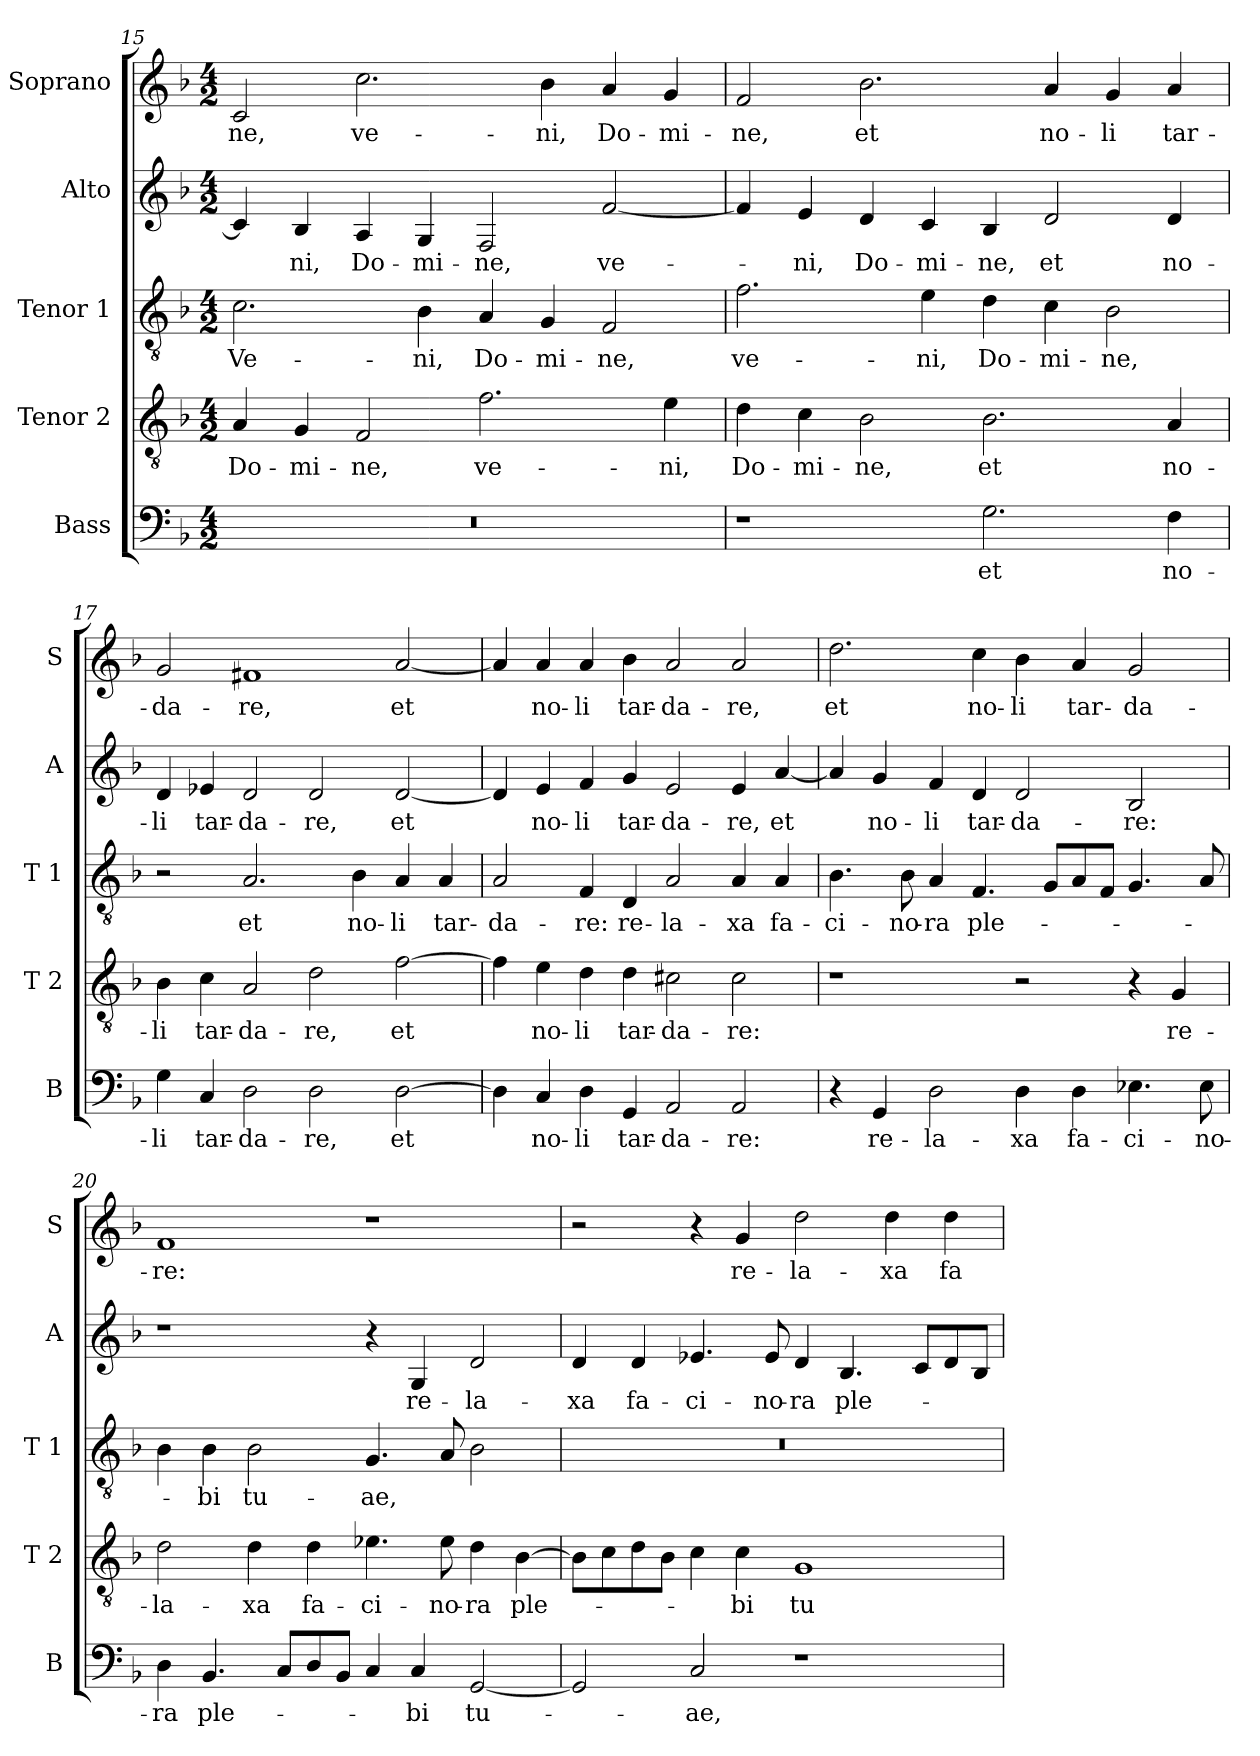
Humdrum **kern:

**kern	**text	**kern	**text	**kern	**text	**kern	**text	**kern	**text
*part5	*part5	*part4	*part4	*part3	*part3	*part2	*part2	*part1	*part1
*staff5	*staff5	*staff4	*staff4	*staff3	*staff3	*staff2	*staff2	*staff1	*staff1
*I"Bass	*	*I"Tenor 2	*	*I"Tenor 1	*	*I"Alto	*	*I"Soprano	*
*I'B	*	*I'T 2	*	*I'T 1	*	*I'A	*	*I'S	*
!!LO:PB:g=z
*clefF4	*	*clefGv2	*	*clefGv2	*	*clefG2	*	*clefG2	*
*k[b-]	*	*k[b-]	*	*k[b-]	*	*k[b-]	*	*k[b-]	*
*F:	*	*F:	*	*F:	*	*F:	*	*F:	*
*M4/2	*	*M4/2	*	*M4/2	*	*M4/2	*	*M4/2	*
=15	=15	=15	=15	=15	=15	=15	=15	=15	=15
!	!	!	!LO:LY:b	!	!LO:LY:b	!	!	!	!LO:LY:b
0r	.	4A/	Do-	2.c\	Ve-	4c/]	.	2c/	-ne,
!	!	!	!LO:LY:b	!	!	!	!LO:LY:b	!	!
.	.	4G/	-mi-	.	.	4B-/	-ni,	.	.
!	!	!	!LO:LY:b	!	!	!	!LO:LY:b	!	!LO:LY:b
.	.	2F/	-ne,	.	.	4A/	Do-	2.cc\	ve-
!	!	!	!	!	!LO:LY:b	!	!LO:LY:b	!	!
.	.	.	.	4B-\	-ni,	4G/	-mi-	.	.
!	!	!	!LO:LY:b	!	!LO:LY:b	!	!LO:LY:b	!	!
.	.	2.f\	ve-	4A/	Do-	2F/	-ne,	.	.
!	!	!	!	!	!LO:LY:b	!	!	!	!LO:LY:b
.	.	.	.	4G/	-mi-	.	.	4b-\	-ni,
!	!	!	!	!	!LO:LY:b	!	!LO:LY:b	!	!LO:LY:b
.	.	.	.	2F/	-ne,	[2f/	ve-	4a/	Do-
!	!	!	!LO:LY:b	!	!	!	!	!	!LO:LY:b
.	.	4e\	-ni,	.	.	.	.	4g/	-mi-
=16	=16	=16	=16	=16	=16	=16	=16	=16	=16
!	!	!	!LO:LY:b	!	!LO:LY:b	!	!	!	!LO:LY:b
1r	.	4d\	Do-	2.f\	ve-	4f/]	.	2f/	-ne,
!	!	!	!LO:LY:b	!	!	!	!LO:LY:b	!	!
.	.	4c\	-mi-	.	.	4e/	-ni,	.	.
!	!	!	!LO:LY:b	!	!	!	!LO:LY:b	!	!LO:LY:b
.	.	2B-\	-ne,	.	.	4d/	Do-	2.b-\	et
!	!	!	!	!	!LO:LY:b	!	!LO:LY:b	!	!
.	.	.	.	4e\	-ni,	4c/	-mi-	.	.
!	!LO:LY:b	!	!LO:LY:b	!	!LO:LY:b	!	!LO:LY:b	!	!
2.G\	et	2.B-\	et	4d\	Do-	4B-/	-ne,	.	.
!	!	!	!	!	!LO:LY:b	!	!LO:LY:b	!	!LO:LY:b
.	.	.	.	4c\	-mi-	2d/	et	4a/	no-
!	!	!	!	!	!LO:LY:b	!	!	!	!LO:LY:b
.	.	.	.	2B-\	-ne,	.	.	4g/	-li
!	!LO:LY:b	!	!LO:LY:b	!	!	!	!LO:LY:b	!	!LO:LY:b
4F\	no-	4A/	no-	.	.	4d/	no-	4a/	tar-
=17	=17	=17	=17	=17	=17	=17	=17	=17	=17
!	!LO:LY:b	!	!LO:LY:b	!	!	!	!LO:LY:b	!	!LO:LY:b
4G\	-li	4B-\	-li	2r	.	4d/	-li	2g/	-da-
!	!LO:LY:b	!	!LO:LY:b	!	!	!	!LO:LY:b	!	!
4C/	tar-	4c\	tar-	.	.	4e-X/	tar-	.	.
!	!LO:LY:b	!	!LO:LY:b	!	!LO:LY:b	!	!LO:LY:b	!	!LO:LY:b
2D\	-da-	2A/	-da-	2.A/	et	2d/	-da-	1f#X	-re,
!	!LO:LY:b	!	!LO:LY:b	!	!	!	!LO:LY:b	!	!
2D\	-re,	2d\	-re,	.	.	2d/	-re,	.	.
!	!	!	!	!	!LO:LY:b	!	!	!	!
.	.	.	.	4B-\	no-	.	.	.	.
!	!LO:LY:b	!	!LO:LY:b	!	!LO:LY:b	!	!LO:LY:b	!	!LO:LY:b
[2D\	et	[2f\	et	4A/	-li	[2d/	et	[2a/	et
!	!	!	!	!	!LO:LY:b	!	!	!	!
.	.	.	.	4A/	tar-	.	.	.	.
!!LO:LB:g=z
=18	=18	=18	=18	=18	=18	=18	=18	=18	=18
!	!	!	!	!	!LO:LY:b	!	!	!	!
4D\]	.	4f\]	.	2A/	-da-	4d/]	.	4a/]	.
!	!LO:LY:b	!	!LO:LY:b	!	!	!	!LO:LY:b	!	!LO:LY:b
4C/	no-	4e\	no-	.	.	4e/	no-	4a/	no-
!	!LO:LY:b	!	!LO:LY:b	!	!LO:LY:b	!	!LO:LY:b	!	!LO:LY:b
4D\	-li	4d\	-li	4F/	-re:	4f/	-li	4a/	-li
!	!LO:LY:b	!	!LO:LY:b	!	!LO:LY:b	!	!LO:LY:b	!	!LO:LY:b
4GG/	tar-	4d\	tar-	4D/	re-	4g/	tar-	4b-\	tar-
!	!LO:LY:b	!	!LO:LY:b	!	!LO:LY:b	!	!LO:LY:b	!	!LO:LY:b
2AA/	-da-	2c#X\	-da-	2A/	-la-	2e/	-da-	2a/	-da-
!	!LO:LY:b	!	!LO:LY:b	!	!LO:LY:b	!	!LO:LY:b	!	!LO:LY:b
2AA/	-re:	2c#\	-re:	4A/	-xa	4e/	-re,	2a/	-re,
!	!	!	!	!	!LO:LY:b	!	!LO:LY:b	!	!
.	.	.	.	4A/	fa-	[4a/	et	.	.
=19	=19	=19	=19	=19	=19	=19	=19	=19	=19
!	!	!	!	!	!LO:LY:b	!	!	!	!LO:LY:b
4r	.	1r	.	4.B-\	-ci-	4a/]	.	2.dd\	et
!	!LO:LY:b	!	!	!	!	!	!LO:LY:b	!	!
4GG/	re-	.	.	.	.	4g/	no-	.	.
!	!	!	!	!	!LO:LY:b	!	!	!	!
.	.	.	.	8B-\	-no-	.	.	.	.
!	!LO:LY:b	!	!	!	!LO:LY:b	!	!LO:LY:b	!	!
2D\	-la-	.	.	4A/	-ra	4f/	-li	.	.
!	!	!	!	!	!LO:LY:b	!	!LO:LY:b	!	!LO:LY:b
.	.	.	.	4.F/	ple-	4d/	tar-	4cc\	no-
!	!LO:LY:b	!	!	!	!	!	!LO:LY:b	!	!LO:LY:b
4D\	-xa	2r	.	.	.	2d/	-da-	4b-\	-li
.	.	.	.	8G/L	.	.	.	.	.
!	!LO:LY:b	!	!	!	!	!	!	!	!LO:LY:b
4D\	fa-	.	.	8A/	.	.	.	4a/	tar-
.	.	.	.	8F/J	.	.	.	.	.
!	!LO:LY:b	!	!	!	!	!	!LO:LY:b	!	!LO:LY:b
4.E-X\	-ci-	4r	.	4.G/	.	2B-/	-re:	2g/	-da-
!	!	!	!LO:LY:b	!	!	!	!	!	!
.	.	4G/	re-	.	.	.	.	.	.
!	!LO:LY:b	!	!	!	!	!	!	!	!
8E-\	-no-	.	.	8A/	.	.	.	.	.
=20	=20	=20	=20	=20	=20	=20	=20	=20	=20
!	!LO:LY:b	!	!LO:LY:b	!	!	!	!	!	!LO:LY:b
4D\	-ra	2d\	-la-	4B-\	.	1r	.	1f	-re:
!	!LO:LY:b	!	!	!	!LO:LY:b	!	!	!	!
4.BB-/	ple-	.	.	4B-\	-bi	.	.	.	.
!	!	!	!LO:LY:b	!	!LO:LY:b	!	!	!	!
.	.	4d\	-xa	2B-\	tu-	.	.	.	.
8C/L	.	.	.	.	.	.	.	.	.
!	!	!	!LO:LY:b	!	!	!	!	!	!
8D/	.	4d\	fa-	.	.	.	.	.	.
8BB-/J	.	.	.	.	.	.	.	.	.
!	!	!	!LO:LY:b	!	!LO:LY:b	!	!	!	!
4C/	.	4.e-X\	-ci-	4.G/	-ae,	4r	.	1r	.
!	!LO:LY:b	!	!	!	!	!	!LO:LY:b	!	!
4C/	-bi	.	.	.	.	4G/	re-	.	.
!	!	!	!LO:LY:b	!	!	!	!	!	!
.	.	8e-\	-no-	8A/	.	.	.	.	.
!	!LO:LY:b	!	!LO:LY:b	!	!	!	!LO:LY:b	!	!
[2GG/	tu-	4d\	-ra	2B-\	.	2d/	-la-	.	.
!	!	!	!LO:LY:b	!	!	!	!	!	!
.	.	[4B-\	ple-	.	.	.	.	.	.
!!LO:LB:g=z
=21	=21	=21	=21	=21	=21	=21	=21	=21	=21
!	!	!	!	!	!	!	!LO:LY:b	!	!
2GG/]	.	8B-\L]	.	0r	.	4d/	-xa	2r	.
.	.	8c\	.	.	.	.	.	.	.
!	!	!	!	!	!	!	!LO:LY:b	!	!
.	.	8d\	.	.	.	4d/	fa-	.	.
.	.	8B-\J	.	.	.	.	.	.	.
!	!LO:LY:b	!	!	!	!	!	!LO:LY:b	!	!
2C/	-ae,	4c\	.	.	.	4.e-X/	-ci-	4r	.
!	!	!	!LO:LY:b	!	!	!	!	!	!LO:LY:b
.	.	4c\	-bi	.	.	.	.	4g/	re-
!	!	!	!	!	!	!	!LO:LY:b	!	!
.	.	.	.	.	.	8e-/	-no-	.	.
!	!	!	!LO:LY:b	!	!	!	!LO:LY:b	!	!LO:LY:b
1r	.	1G	tu-	.	.	4d/	-ra	2dd\	-la-
!	!	!	!	!	!	!	!LO:LY:b	!	!
.	.	.	.	.	.	4.B-/	ple-	.	.
!	!	!	!	!	!	!	!	!	!LO:LY:b
.	.	.	.	.	.	.	.	4dd\	-xa
.	.	.	.	.	.	8c/L	.	.	.
!	!	!	!	!	!	!	!	!	!LO:LY:b
.	.	.	.	.	.	8d/	.	4dd\	fa-
.	.	.	.	.	.	8B-/J	.	.	.
=	=	=	=	=	=	=	=	=	=
*-	*-	*-	*-	*-	*-	*-	*-	*-	*-
